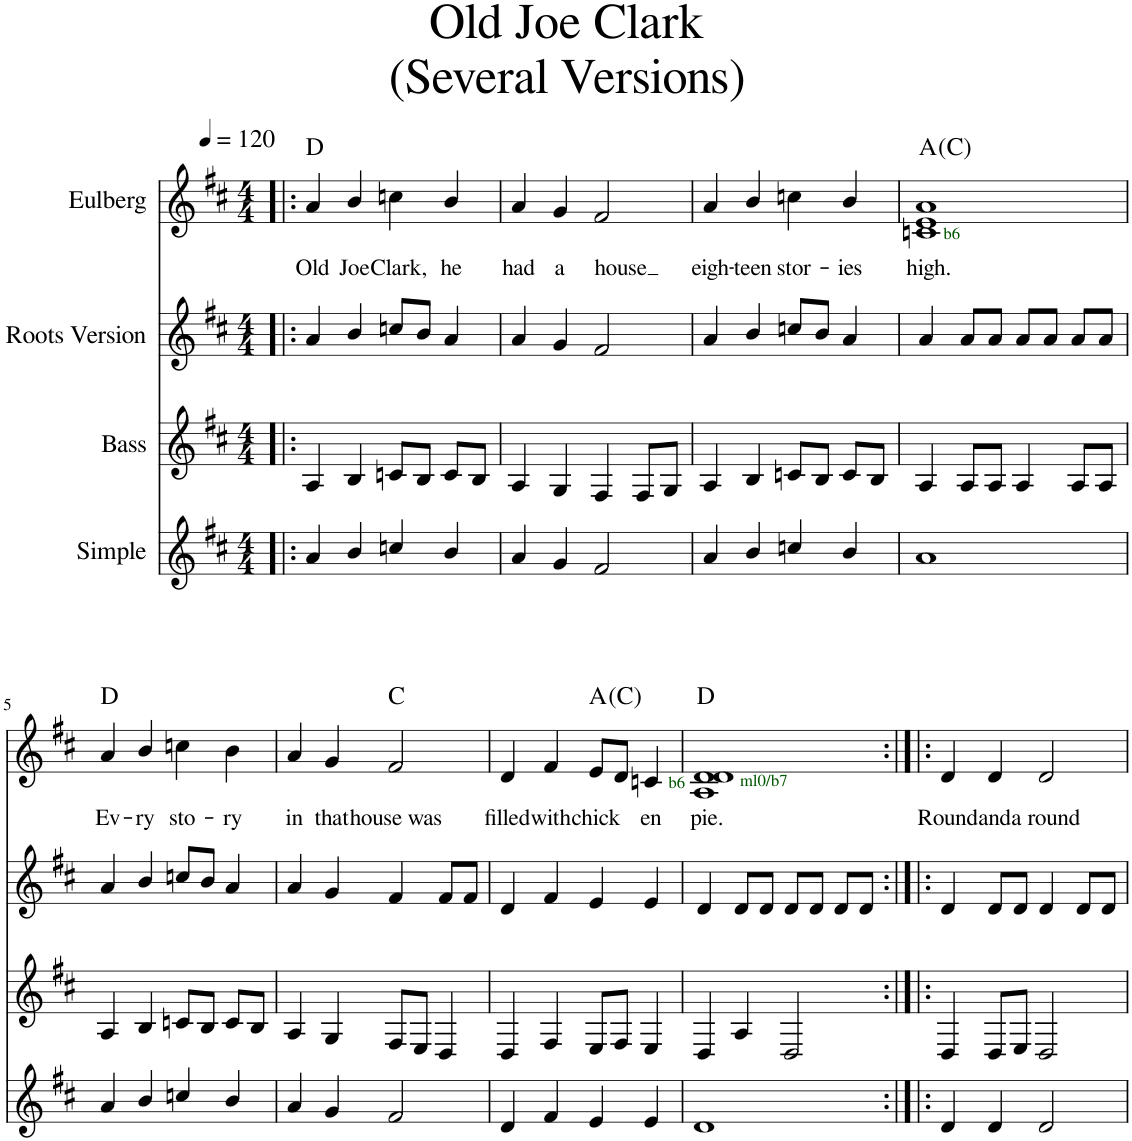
**kern	**kern	**kern	**kern	**text	**harte
*part4	*part3	*part2	*part1	*part1	*part1
*staff4	*staff3	*staff2	*staff1	*staff1	*
*I"Simple	*I"Bass	*I"Roots Version	*I"Eulberg	*	*
*clefG2	*clefG2	*clefG2	*clefG2	*	*
*k[f#c#]	*k[f#c#]	*k[f#c#]	*k[f#c#]	*	*
*M4/4	*M4/4	*M4/4	*M4/4	*	*
*MM120	*MM120	*MM120	*MM120	*	*
=1!|:	=1!|:	=1!|:	=1!|:	=1!|:	=1!|:
!	!	!	!	!LO:LY:b	!
4a/	4A/	4a/	4a/	Old	D:maj
!	!	!	!	!LO:LY:b	!
4b/	4B/	4b/	4b/	Joe	.
!	!	!	!	!LO:LY:b	!
4ccn/	8cn/L	8ccn/L	4ccn\	Clark,	.
.	8B/J	8b/J	.	.	.
!	!	!	!	!LO:LY:b	!
4b/	8c/L	4a/	4b/	he	.
.	8B/J	.	.	.	.
=2	=2	=2	=2	=2	=2
!	!	!	!	!LO:LY:b	!
4a/	4A/	4a/	4a/	had	.
!	!	!	!	!LO:LY:b	!
4g/	4G/	4g/	4g/	a	.
!	!	!	!	!LO:LY:b	!
2f#/	4F#/	2f#/	2f#/	house	.
.	8F#/L	.	.	.	.
.	8G/J	.	.	.	.
=3	=3	=3	=3	=3	=3
!	!	!	!	!LO:LY:b	!
4a/	4A/	4a/	4a/	eigh-	.
!	!	!	!	!LO:LY:b	!
4b/	4B/	4b/	4b/	-teen	.
!	!	!	!	!LO:LY:b	!
4ccn/	8cn/L	8ccn/L	4ccn\	stor-	.
.	8B/J	8b/J	.	.	.
!	!	!	!	!LO:LY:b	!
4b/	8c/L	4a/	4b/	-ies	.
.	8B/J	.	.	.	.
=4	=4	=4	=4	=4	=4
!	!	!	!	!LO:LY:b	!
1a	4A/	4a/	1cn 1e 1a	high.	A:maj
.	8A/L	8a/L	.	.	.
.	8A/J	8a/J	.	.	.
.	4A/	8a/L	.	.	.
.	.	8a/J	.	.	.
.	8A/L	8a/L	.	.	.
.	8A/J	8a/J	.	.	.
!!LO:LB:g=z
=5	=5	=5	=5	=5	=5
!	!	!	!	!LO:LY:b	!
4a/	4A/	4a/	4a/	Ev-	D:maj
!	!	!	!	!LO:LY:b	!
4b/	4B/	4b/	4b/	-ry	.
!	!	!	!	!LO:LY:b	!
4ccn/	8cn/L	8ccn/L	4ccn\	sto-	.
.	8B/J	8b/J	.	.	.
!	!	!	!	!LO:LY:b	!
4b/	8c/L	4a/	4b\	-ry	.
.	8B/J	.	.	.	.
=6	=6	=6	=6	=6	=6
!	!	!	!	!LO:LY:b	!
4a/	4A/	4a/	4a/	in	.
!	!	!	!	!LO:LY:b	!
4g/	4G/	4g/	4g/	that	.
!	!	!	!	!LO:LY:b	!
2f#/	8F#/L	4f#/	2f#/	house was	C:maj
.	8E/J	.	.	.	.
.	4D/	8f#/L	.	.	.
.	.	8f#/J	.	.	.
=7	=7	=7	=7	=7	=7
!	!	!	!	!LO:LY:b	!
4d/	4D/	4d/	4d/	filled	.
!	!	!	!	!LO:LY:b	!
4f#/	4F#/	4f#/	4f#/	with	.
!	!	!	!	!LO:LY:b	!
4e/	8E/L	4e/	8e/L	chick	A:maj
.	8F#/J	.	8d/J	.	.
!	!	!	!	!LO:LY:b	!
4e/	4E/	4e/	4cn/	en	.
=8	=8	=8	=8	=8	=8
!	!	!	!	!LO:LY:b	!
1d	4D/	4d/	1A 1d 1d	pie.	D:maj
.	4A/	8d/L	.	.	.
.	.	8d/J	.	.	.
.	2D/	8d/L	.	.	.
.	.	8d/J	.	.	.
.	.	8d/L	.	.	.
.	.	8d/J	.	.	.
=9:|!|:	=9:|!|:	=9:|!|:	=9:|!|:	=9:|!|:	=9:|!|:
!	!	!	!	!LO:LY:b	!
4d/	4D/	4d/	4d/	Round	.
!	!	!	!	!LO:LY:b	!
4d/	8D/L	8d/L	4d/	and	.
.	8E/J	8d/J	.	.	.
!	!	!	!	!LO:LY:b	!
2d/	2D/	4d/	2d/	a round	.
.	.	8d/L	.	.	.
.	.	8d/J	.	.	.
=	=	=	=	=	=
*-	*-	*-	*-	*-	*-
